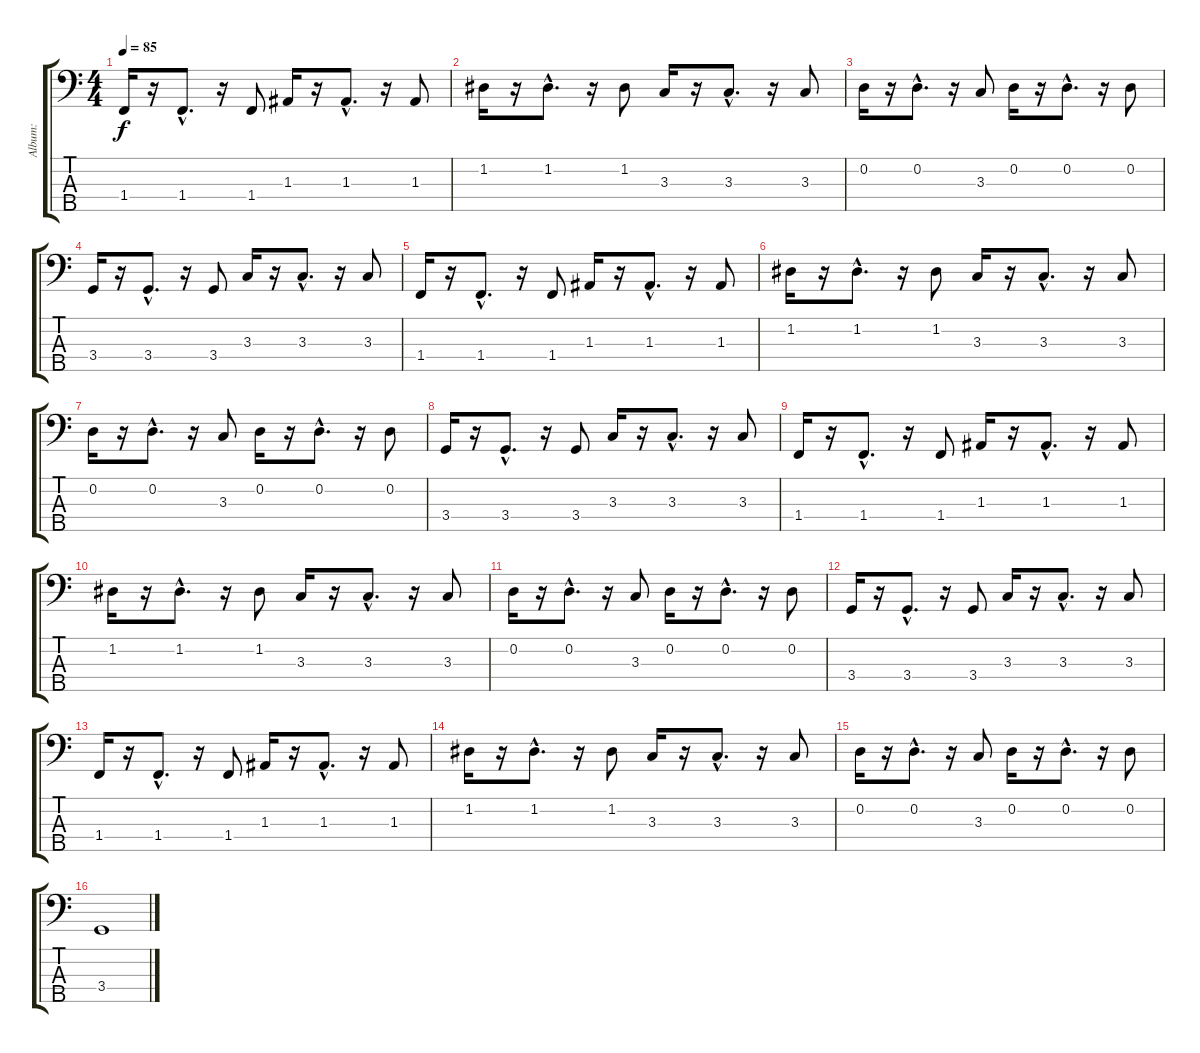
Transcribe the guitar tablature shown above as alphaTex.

\track ("Album:" "Album:") {instrument synthbass1}
\staff {score tabs}
\tuning (G2 D2 A1 E1 B0) {hide}
\ts (4 4)
\tempo 85
\clef f4
\ks c
1.4.16{dy f} r.16 1.4{hac}.8{d} r.16 1.4.8 1.3.16 r.16 1.3{hac}.8{d} r.16 1.3.8 |
1.2.16 r.16 1.2{hac}.8{d} r.16 1.2.8 3.3.16 r.16 3.3{hac}.8{d} r.16 3.3.8 |
0.2.16 r.16 0.2{hac}.8{d} r.16 3.3.8 0.2.16 r.16 0.2{hac}.8{d} r.16 0.2.8 |
3.4.16 r.16 3.4{hac}.8{d} r.16 3.4.8 3.3.16 r.16 3.3{hac}.8{d} r.16 3.3.8 |
1.4.16 r.16 1.4{hac}.8{d} r.16 1.4.8 1.3.16 r.16 1.3{hac}.8{d} r.16 1.3.8 |
1.2.16 r.16 1.2{hac}.8{d} r.16 1.2.8 3.3.16 r.16 3.3{hac}.8{d} r.16 3.3.8 |
0.2.16 r.16 0.2{hac}.8{d} r.16 3.3.8 0.2.16 r.16 0.2{hac}.8{d} r.16 0.2.8 |
3.4.16 r.16 3.4{hac}.8{d} r.16 3.4.8 3.3.16 r.16 3.3{hac}.8{d} r.16 3.3.8 |
1.4.16 r.16 1.4{hac}.8{d} r.16 1.4.8 1.3.16 r.16 1.3{hac}.8{d} r.16 1.3.8 |
1.2.16 r.16 1.2{hac}.8{d} r.16 1.2.8 3.3.16 r.16 3.3{hac}.8{d} r.16 3.3.8 |
0.2.16 r.16 0.2{hac}.8{d} r.16 3.3.8 0.2.16 r.16 0.2{hac}.8{d} r.16 0.2.8 |
3.4.16 r.16 3.4{hac}.8{d} r.16 3.4.8 3.3.16 r.16 3.3{hac}.8{d} r.16 3.3.8 |
1.4.16 r.16 1.4{hac}.8{d} r.16 1.4.8 1.3.16 r.16 1.3{hac}.8{d} r.16 1.3.8 |
1.2.16 r.16 1.2{hac}.8{d} r.16 1.2.8 3.3.16 r.16 3.3{hac}.8{d} r.16 3.3.8 |
0.2.16 r.16 0.2{hac}.8{d} r.16 3.3.8 0.2.16 r.16 0.2{hac}.8{d} r.16 0.2.8 |
3.4.1
